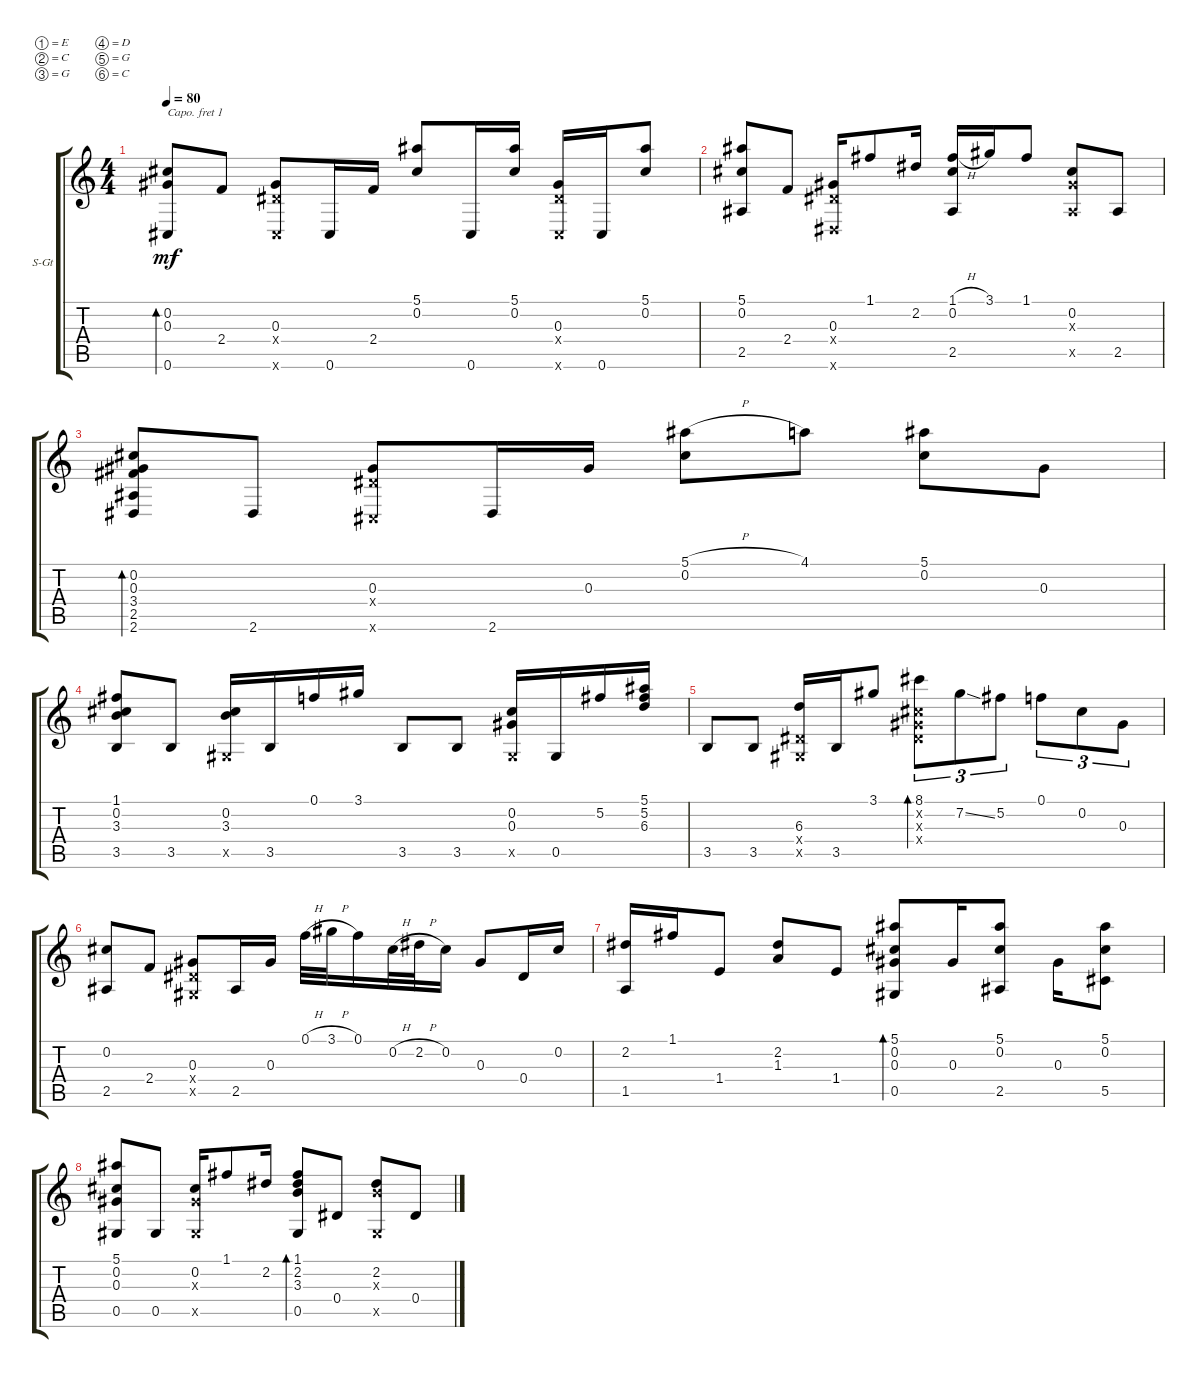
\defaultSystemsLayout 4
\bracketExtendMode groupsimilarinstruments
\firstSystemTrackNameOrientation horizontal
\otherSystemsTrackNameOrientation horizontal
\track ("Steel Guitar" "S-Gt") {instrument acousticguitarsteel}
\staff {score tabs}
\capo 1
\tuning (E4 C4 G3 D3 G2 C2)
\ts (4 4)
\tempo 80
\clef g2
\ks c
(0.6 0.2 0.3).8{bd 114 dy mf} 2.4.8 (0.6{x} 0.4{x} 0.3).8 0.6.16 2.4.16 (5.1 0.2).8 0.6.16 (5.1 0.2).16 (0.4{x} 0.6{x} 0.3).16 0.6.16 (5.1 0.2).8 |
(5.1 0.2 2.5).8 2.4.8 (2.6{x} 0.4{x} 0.3).16 1.1.8 2.2.16 (1.1{h} 2.5 0.2).16 3.1.16 1.1.8 (2.5{x} 0.3{x} 0.2).8 2.5.8 |
(2.6 2.5 3.4 0.3 0.2).8{bd 114} 2.6.8 (0.6{x} 0.4{x} 0.3).8 2.6.16 0.3.16 (5.1{h} 0.2).8 4.1.8 (5.1 0.2).8 0.3.8 |
(1.1 0.2 3.3 3.5).8 3.5.8 (3.3 0.2 0.5{x}).16 3.5.16 0.1.16 3.1.16 3.5.8 3.5.8 (0.3 0.2 0.5{x}).16 0.5.16 5.2.16 (5.1 6.3 5.2).16 |
3.5.8 3.5.8 (0.5{x} 0.4{x} 6.3).16 3.5.16 3.1.8 (8.1 0.2{x} 0.3{x} 0.4{x}).8{tu (3 2) bd 114} 7.2{ss}.8{tu (3 2)} 5.2.8{tu (3 2)} 0.1.8{tu (3 2)} 0.2.8{tu (3 2)} 0.3.8{tu (3 2)} |
(2.5 0.2).8 2.4.8 (0.5{x} 0.4{x} 0.3).8 2.5.16 0.3.16 0.1{h}.32 3.1{h}.32 0.1.16 0.2{h}.32 2.2{h}.32 0.2.16 0.3.8 0.4.16 0.2.16 |
(2.2 1.5).16 1.1.16 1.4.8 (2.2 1.3).8 1.4.8 (5.1 0.2 0.3 0.5).8{bd 114} 0.3.16 (2.5 5.1 0.2).8 0.3.16 (5.5 5.1 0.2).8 |
(5.1 0.5 0.2 0.3).8 0.5.8 (0.2 0.5{x} 0.3{x}).16 1.1.8 2.2.16 (1.1 2.2 3.3 0.5).8{bd 114} 0.4.8 (2.2 3.3{x} 0.5{x}).8 0.4.8
